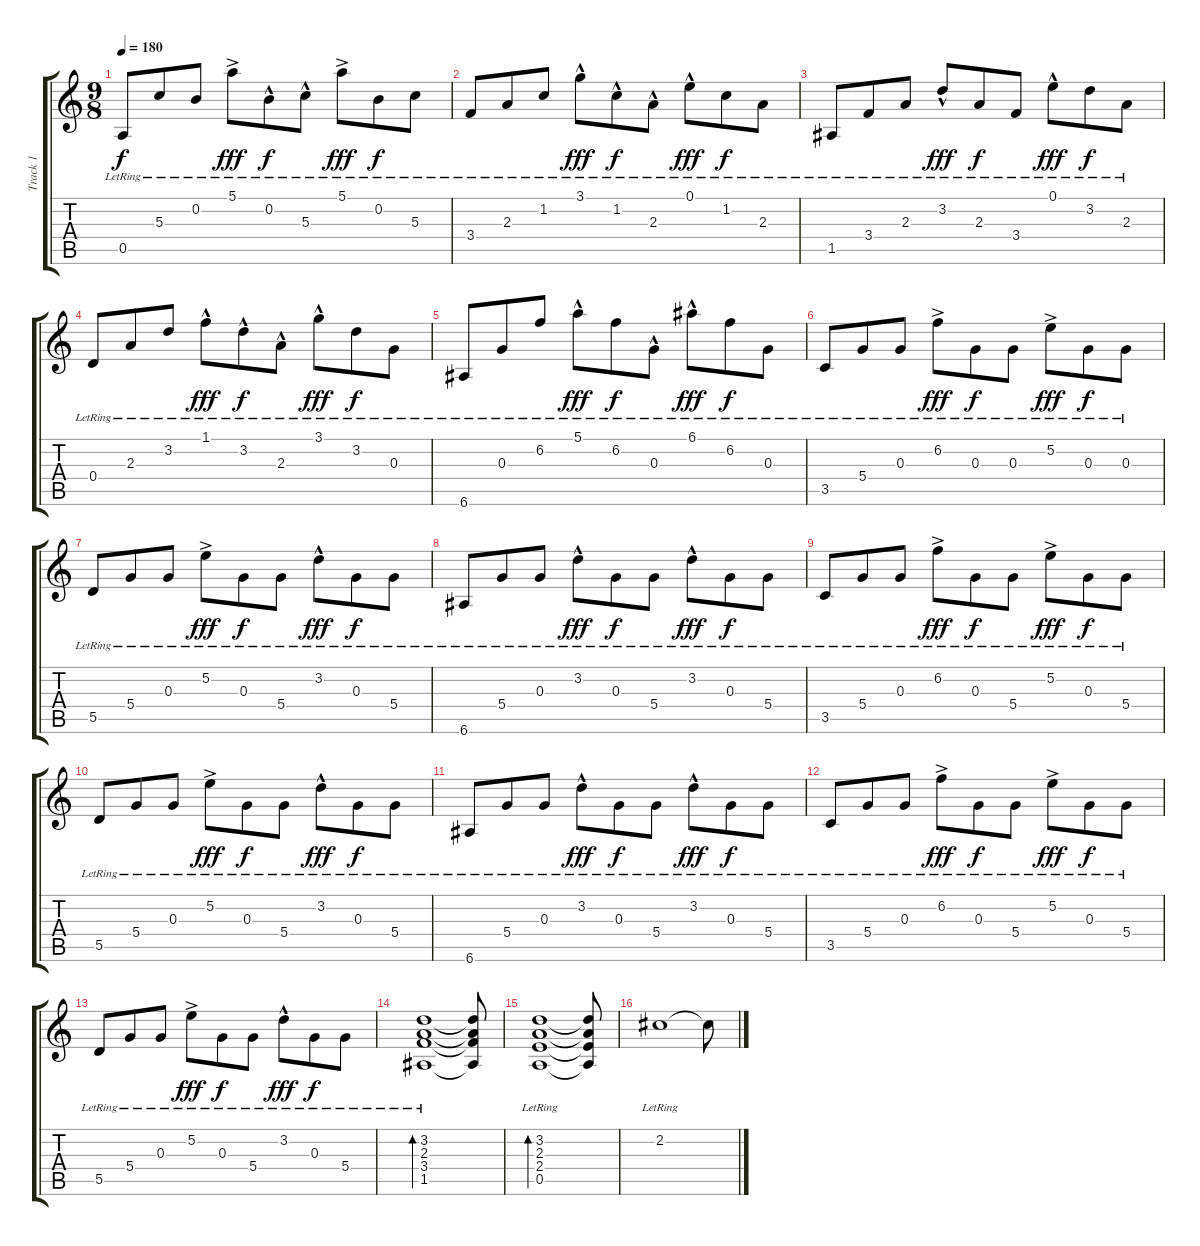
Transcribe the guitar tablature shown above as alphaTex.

\track ("Track 1" "Track 1") {instrument acousticguitarsteel}
\staff {score tabs}
\tuning (E4 B3 G3 D3 A2 E2) {hide}
\ts (9 8)
\tempo 180
\clef g2
\ks c
0.5{lr}.8{dy f instrument acousticguitarsteel} 5.3{lr}.8 0.2{lr}.8 5.1{ac lr}.8{dy fff} 0.2{hac lr}.8{dy f} 5.3{hac lr}.8 5.1{ac lr}.8{dy fff} 0.2{lr}.8{dy f} 5.3{lr}.8 |
3.4{lr}.8 2.3{lr}.8 1.2{lr}.8 3.1{hac lr}.8{dy fff} 1.2{hac lr}.8{dy f} 2.3{hac lr}.8 0.1{hac lr}.8{dy fff} 1.2{lr}.8{dy f} 2.3{lr}.8 |
1.5{lr}.8 3.4{lr}.8 2.3{lr}.8 3.2{hac lr}.8{dy fff} 2.3{lr}.8{dy f} 3.4{lr}.8 0.1{hac lr}.8{dy fff} 3.2{lr}.8{dy f} 2.3{lr}.8 |
0.4{lr}.8 2.3{lr}.8 3.2{lr}.8 1.1{hac lr}.8{dy fff} 3.2{hac lr}.8{dy f} 2.3{hac lr}.8 3.1{hac lr}.8{dy fff} 3.2{lr}.8{dy f} 0.3{lr}.8 |
6.6{lr}.8 0.3{lr}.8 6.2{lr}.8 5.1{hac lr}.8{dy fff} 6.2{lr}.8{dy f} 0.3{hac lr}.8 6.1{hac lr}.8{dy fff} 6.2{lr}.8{dy f} 0.3{lr}.8 |
3.5{lr}.8 5.4{lr}.8 0.3{lr}.8 6.2{ac lr}.8{dy fff} 0.3{lr}.8{dy f} 0.3{lr}.8 5.2{ac lr}.8{dy fff} 0.3{lr}.8{dy f} 0.3{lr}.8 |
5.5{lr}.8 5.4{lr}.8 0.3{lr}.8 5.2{ac lr}.8{dy fff} 0.3{lr}.8{dy f} 5.4{lr}.8 3.2{hac lr}.8{dy fff} 0.3{lr}.8{dy f} 5.4{lr}.8 |
6.6{lr}.8 5.4{lr}.8 0.3{lr}.8 3.2{hac lr}.8{dy fff} 0.3{lr}.8{dy f} 5.4{lr}.8 3.2{hac lr}.8{dy fff} 0.3{lr}.8{dy f} 5.4{lr}.8 |
3.5{lr}.8 5.4{lr}.8 0.3{lr}.8 6.2{ac lr}.8{dy fff} 0.3{lr}.8{dy f} 5.4{lr}.8 5.2{ac lr}.8{dy fff} 0.3{lr}.8{dy f} 5.4{lr}.8 |
5.5{lr}.8 5.4{lr}.8 0.3{lr}.8 5.2{ac lr}.8{dy fff} 0.3{lr}.8{dy f} 5.4{lr}.8 3.2{hac lr}.8{dy fff} 0.3{lr}.8{dy f} 5.4{lr}.8 |
6.6{lr}.8 5.4{lr}.8 0.3{lr}.8 3.2{hac lr}.8{dy fff} 0.3{lr}.8{dy f} 5.4{lr}.8 3.2{hac lr}.8{dy fff} 0.3{lr}.8{dy f} 5.4{lr}.8 |
3.5{lr}.8 5.4{lr}.8 0.3{lr}.8 6.2{ac lr}.8{dy fff} 0.3{lr}.8{dy f} 5.4{lr}.8 5.2{ac lr}.8{dy fff} 0.3{lr}.8{dy f} 5.4{lr}.8 |
5.5{lr}.8 5.4{lr}.8 0.3{lr}.8 5.2{ac lr}.8{dy fff} 0.3{lr}.8{dy f} 5.4{lr}.8 3.2{hac lr}.8{dy fff} 0.3{lr}.8{dy f} 5.4{lr}.8 |
(3.2{lr} 2.3{lr} 3.4{lr} 1.5{lr}).1{bd 480} (3.2{t} 2.3{t} 3.4{t} 1.5{t}).8 |
(3.2{lr} 2.3{lr} 2.4{lr} 0.5{lr}).1{bd 480} (3.2{t} 2.3{t} 2.4{t} 0.5{t}).8 |
2.2{lr}.1 2.2{t}.8
